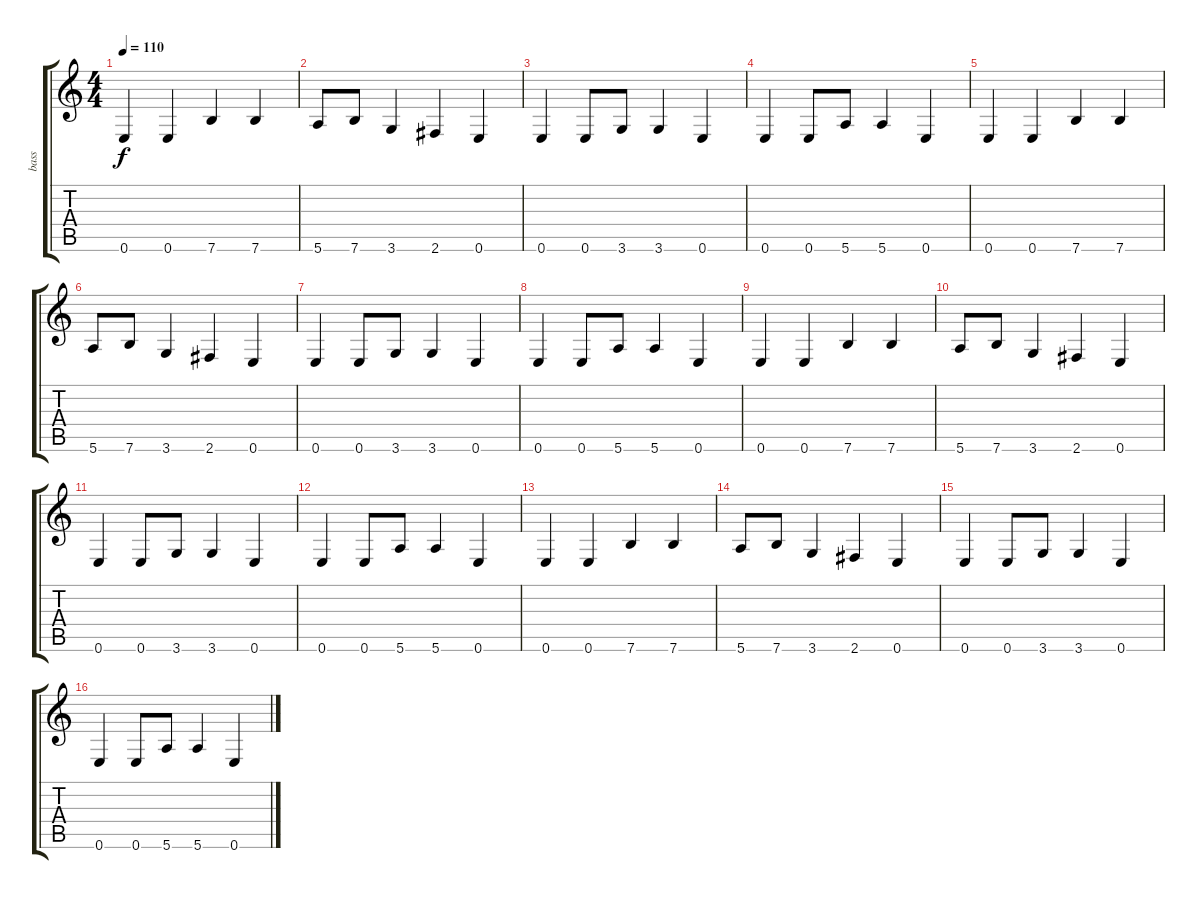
\track ("bass" "bass") {instrument electricbassfinger}
\staff {score tabs}
\tuning (E4 B3 G3 D3 A2 E2) {hide}
\ts (4 4)
\tempo 110
\clef g2
\ks c
0.6.4{dy f} 0.6.4 7.6.4 7.6.4 |
5.6.8 7.6.8 3.6.4 2.6.4 0.6.4 |
0.6.4 0.6.8 3.6.8 3.6.4 0.6.4 |
0.6.4 0.6.8 5.6.8 5.6.4 0.6.4 |
0.6.4 0.6.4 7.6.4 7.6.4 |
5.6.8 7.6.8 3.6.4 2.6.4 0.6.4 |
0.6.4 0.6.8 3.6.8 3.6.4 0.6.4 |
0.6.4 0.6.8 5.6.8 5.6.4 0.6.4 |
0.6.4 0.6.4 7.6.4 7.6.4 |
5.6.8 7.6.8 3.6.4 2.6.4 0.6.4 |
0.6.4 0.6.8 3.6.8 3.6.4 0.6.4 |
0.6.4 0.6.8 5.6.8 5.6.4 0.6.4 |
0.6.4 0.6.4 7.6.4 7.6.4 |
5.6.8 7.6.8 3.6.4 2.6.4 0.6.4 |
0.6.4 0.6.8 3.6.8 3.6.4 0.6.4 |
0.6.4 0.6.8 5.6.8 5.6.4 0.6.4
